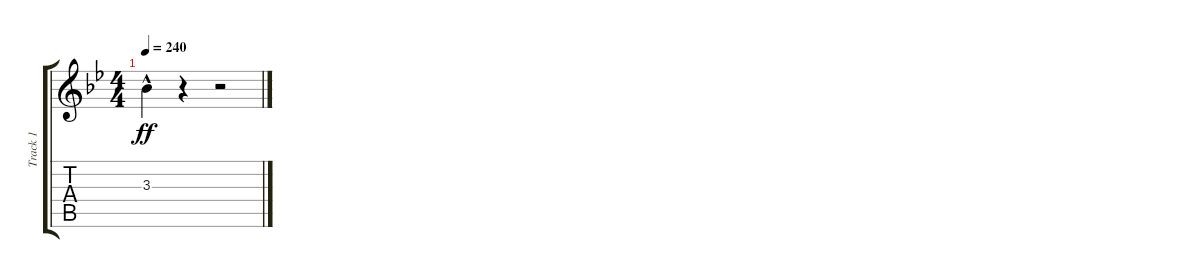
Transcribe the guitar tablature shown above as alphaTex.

\track ("Track 1" "Track 1") {instrument electricguitarjazz}
\staff {score tabs}
\tuning (E4 B3 G3 D3 A2 E2) {hide}
\ts (4 4)
\tempo 240
\clef g2
\ks bb
3.3{hac}.4{dy ff} r.4 r.2
